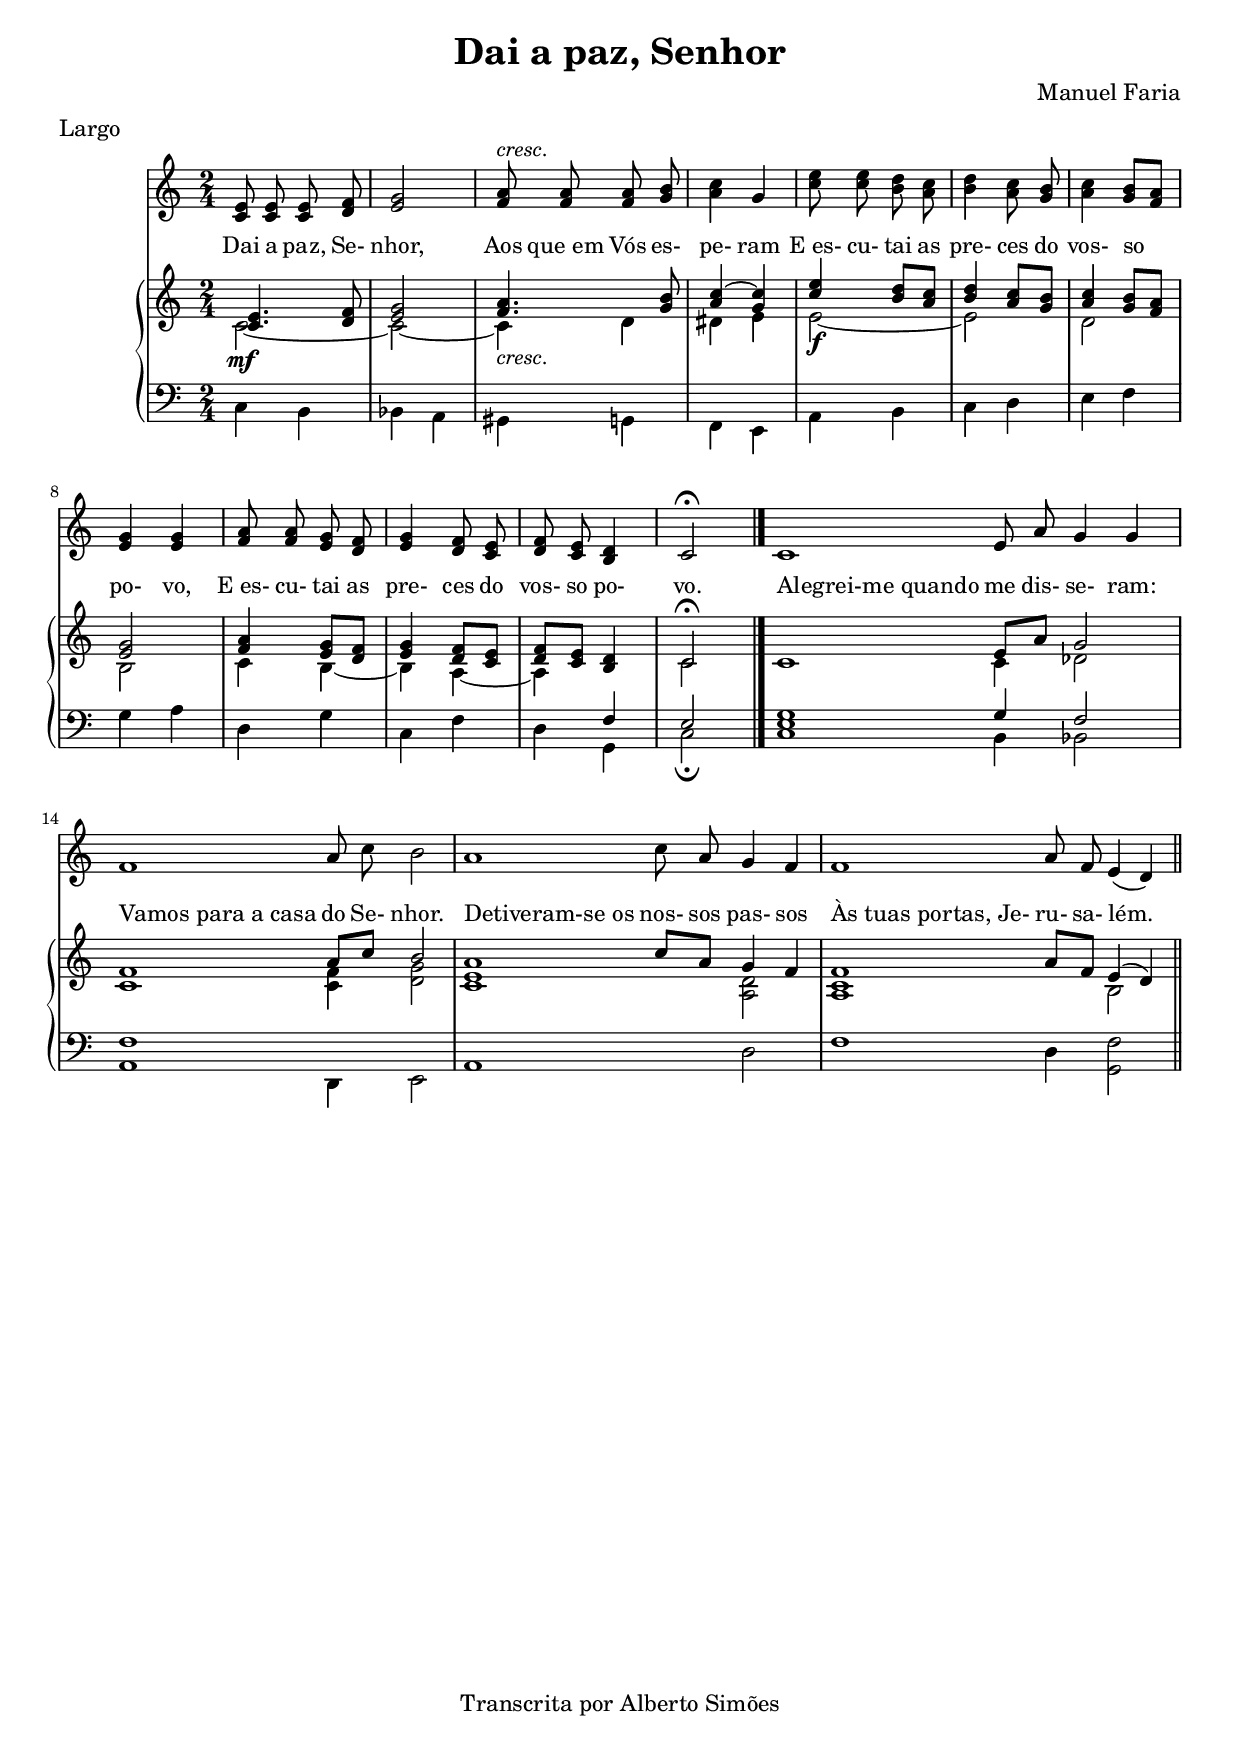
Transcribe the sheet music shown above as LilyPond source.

\version "2.14.0"

\header {
  title = "Dai a paz, Senhor"
  composer = "Manuel Faria"
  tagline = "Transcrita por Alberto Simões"

  ocasioes = "entrada"
  seccao   = "entrada"

  meter = "Largo"
}

%%%% Revista 23

global = {
  \key c \major
  \time 2/4
}

melody = \relative c' {
  \global
  \clef treble
  \autoBeamOff

  <c e>8 <c e> <c e> <d f>
  <e g>2
  <f a>8^\markup{\italic{cresc.}} <f a> <f a> <g b>
  <a c>4 g

  <c e>8 <c e> <b d> <a c>
  <b d>4 <a c>8 <g b>
  <a c>4 <g b>8[ <f a>]
  <e g>4 <e g>

  <f a>8 <f a> <e g> <d f>
  <e g>4 <d f>8 <c e>
  <d f> <c e> <b d>4
  c2\fermata                 
                 \bar "|."
  \set Score.measureLength = #(ly:make-moment 7 4)
  c1 e8 a g4 g
  \set Score.measureLength = #(ly:make-moment 7 4)
  f1 a8 c b2
  \set Score.measureLength = #(ly:make-moment 7 4)
  a1 c8 a g4 f
  \set Score.measureLength = #(ly:make-moment 7 4)
  f1 a8 f e4( d)
                 \bar "||"
}

text = \lyricmode {
  Dai a paz, Se- nhor,
  Aos que_em Vós es- pe- ram
  E_es- cu- tai as pre- ces do vos- so po- vo,
  E_es- cu- tai as pre- ces do vos- so po- vo.

  \once \override LyricText #'self-alignment-X = #LEFT
  "Alegrei-me quando" me dis- se- ram:
  \once \override LyricText #'self-alignment-X = #LEFT
  "Vamos para a casa" do Se- nhor.
  \once \override LyricText #'self-alignment-X = #LEFT
  "Detiveram-se os" nos- sos pas- sos
  \once \override LyricText #'self-alignment-X = #LEFT
  "Às tuas portas, Je-" ru- sa- lém.
}

upperA = \relative c' {
  <c e>4. <d f>8
  <e g>2
  <f a>4. <g b>8
  <a c>4~ <g c>

  <c e> <b d>8[ <a c>]
  <b d>4 <a c>8[ <g b>]
  <a c>4 <g b>8[ <f a>]
  <e g>2
 
  <f a>4 <e g>8[ <d f>]
  <e g>4 <d f>8[ <c e>]
  <d f>8[ <c e>] <b d>4
  c2 \fermata

  \set Score.measureLength = #(ly:make-moment 7 4)
  c1 e8[ a] g2
  \set Score.measureLength = #(ly:make-moment 7 4)
  f1 a8[ c] b2
  \set Score.measureLength = #(ly:make-moment 7 4)
  a1 c8[ a] g4 f
  \set Score.measureLength = #(ly:make-moment 7 4)
  f1 a8[ f] e4( d)
}

upperB = \relative c' {
  c2_\mf ~ c ~ c4_\markup{\italic{cresc.}} d4 dis e
  e2_\f ~ e d b
  c4 b4 ~ b a ~ a s4 c2

  \set Score.measureLength = #(ly:make-moment 7 4)
  s1 c4 des2
  \set Score.measureLength = #(ly:make-moment 7 4)
  c1 <c f>4 <d g>2
  \set Score.measureLength = #(ly:make-moment 7 4)
  <c e>1 s4 <a d>2
  \set Score.measureLength = #(ly:make-moment 7 4)
  <a c>1 s4 b2
}

upper = {
  \global
  \clef treble
  << \upperA \\ \upperB >>
}

lowerA = \relative c {
  s2 s2 s2 s2
  s2 s2 s2 s2
  s2 s2 s4 f e2

  \set Score.measureLength = #(ly:make-moment 7 4)
  <e g>1 g4 f2
  \set Score.measureLength = #(ly:make-moment 7 4)
  f1 s4 s2
  \set Score.measureLength = #(ly:make-moment 7 4)
  s1 s4 s2
  \set Score.measureLength = #(ly:make-moment 7 4)
  s1 s4 s2
}

lowerB = \relative c {
  c4 b bes a gis g f e
  a b c d e f g a
  d, g c, f d g, c2_\fermata

  \set Score.measureLength = #(ly:make-moment 7 4)
  c1 b4 bes2
  \set Score.measureLength = #(ly:make-moment 7 4)
  a1 d,4 e2
  \set Score.measureLength = #(ly:make-moment 7 4)
  a1 s4 d2
  \set Score.measureLength = #(ly:make-moment 7 4)
  f1 d4 <g, f'>2
}

lower =  {
  \global
  \clef bass
  << \lowerA \\ \lowerB >>
}

\score {
  <<
    \new Voice = "mel" \melody
    \new PianoStaff <<
      \new Staff = "upper" \upper
      \new Staff = "lower" \lower
    >>
    \new Lyrics \with { alignAboveContext = "upper" }
                { \lyricsto "mel" \text}
  >>
  \layout {
    \context {
      \Staff \RemoveEmptyStaves       
      % \override VerticalAxisGroup #'remove-first = ##t
    }
    #(layout-set-staff-size 18)
  }
  \midi {
    \context {
      \Score
      tempoWholesPerMinute = #(ly:make-moment 90 4)
    }
  }
}


